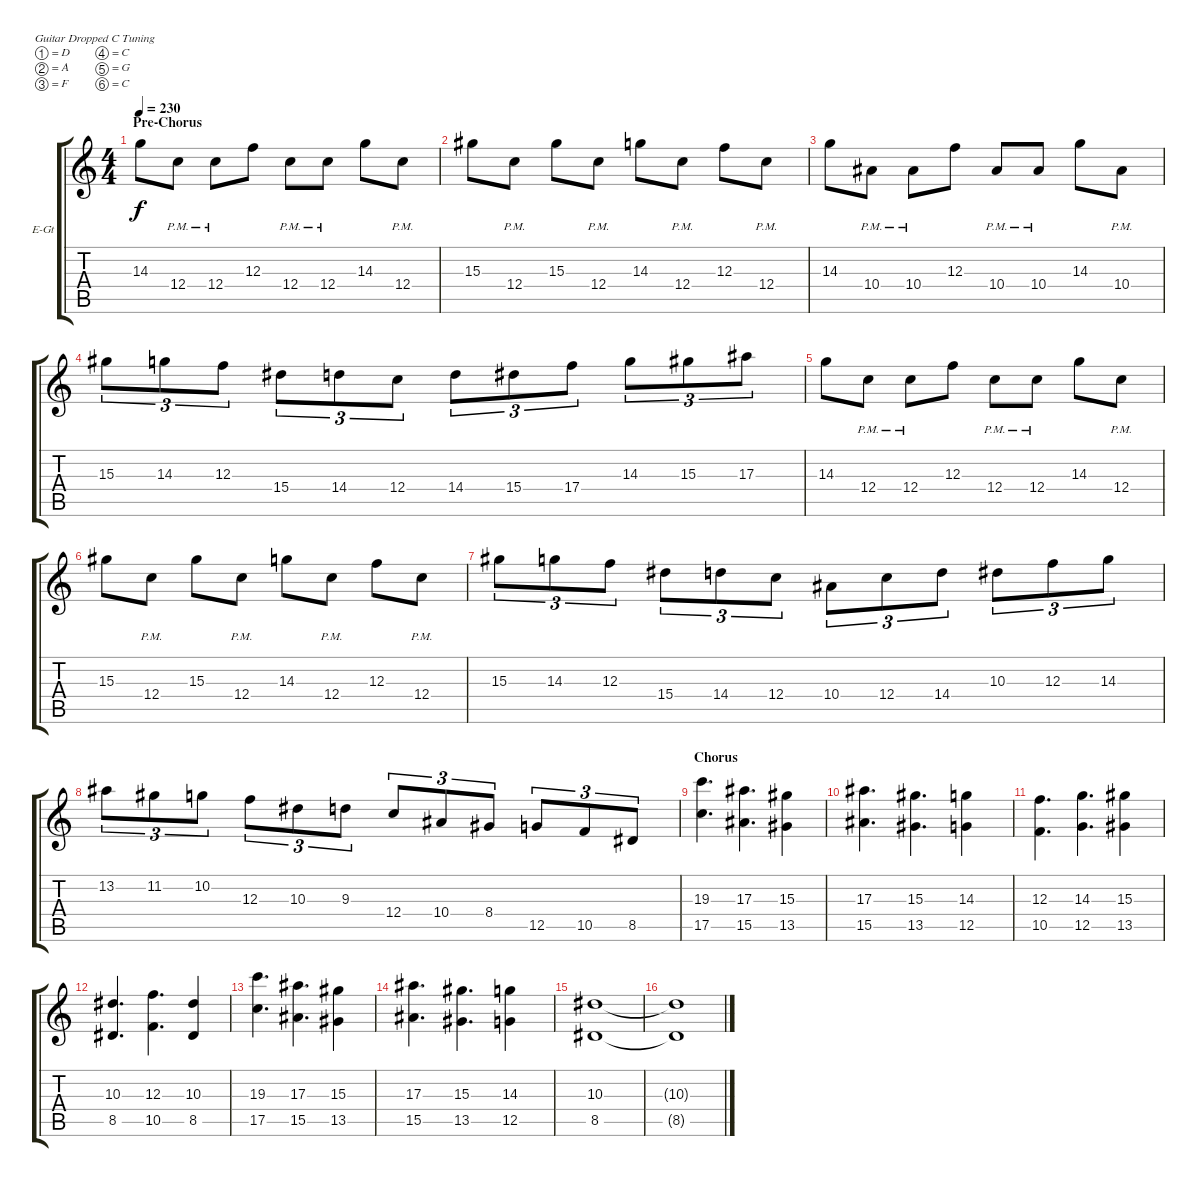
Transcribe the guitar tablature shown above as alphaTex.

\defaultSystemsLayout 4
\bracketExtendMode groupsimilarinstruments
\firstSystemTrackNameOrientation horizontal
\otherSystemsTrackNameOrientation horizontal
\track ("Electric Guitar" "E-Gt") {instrument distortionguitar}
\staff {score tabs}
\tuning (D4 A3 F3 C3 G2 C2)
\ts (4 4)
\section ("" "Pre-Chorus")
\tempo 230
\clef g2
\ks c
14.3.8{dy f} 12.4{pm}.8 12.4{pm}.8 12.3.8 12.4{pm}.8 12.4{pm}.8 14.3.8 12.4{pm}.8 |
15.3.8 12.4{pm}.8 15.3.8 12.4{pm}.8 14.3.8 12.4{pm}.8 12.3.8 12.4{pm}.8 |
14.3.8 10.4{pm}.8 10.4{pm}.8 12.3.8 10.4{pm}.8 10.4{pm}.8 14.3.8 10.4{pm}.8 |
15.3.8{tu (3 2)} 14.3.8{tu (3 2)} 12.3.8{tu (3 2)} 15.4.8{tu (3 2)} 14.4.8{tu (3 2)} 12.4.8{tu (3 2)} 14.4.8{tu (3 2)} 15.4.8{tu (3 2)} 17.4.8{tu (3 2)} 14.3.8{tu (3 2)} 15.3.8{tu (3 2)} 17.3.8{tu (3 2)} |
14.3.8 12.4{pm}.8 12.4{pm}.8 12.3.8 12.4{pm}.8 12.4{pm}.8 14.3.8 12.4{pm}.8 |
15.3.8 12.4{pm}.8 15.3.8 12.4{pm}.8 14.3.8 12.4{pm}.8 12.3.8 12.4{pm}.8 |
15.3.8{tu (3 2)} 14.3.8{tu (3 2)} 12.3.8{tu (3 2)} 15.4.8{tu (3 2)} 14.4.8{tu (3 2)} 12.4.8{tu (3 2)} 10.4.8{tu (3 2)} 12.4.8{tu (3 2)} 14.4.8{tu (3 2)} 10.3.8{tu (3 2)} 12.3.8{tu (3 2)} 14.3.8{tu (3 2)} |
13.2.8{tu (3 2)} 11.2.8{tu (3 2)} 10.2.8{tu (3 2)} 12.3.8{tu (3 2)} 10.3.8{tu (3 2)} 9.3.8{tu (3 2)} 12.4.8{tu (3 2)} 10.4.8{tu (3 2)} 8.4.8{tu (3 2)} 12.5.8{tu (3 2)} 10.5.8{tu (3 2)} 8.5.8{tu (3 2)} |
\section ("" "Chorus")
(17.5 19.3).4{d} (15.5 17.3).4{d} (13.5 15.3).4 |
(15.5 17.3).4{d} (13.5 15.3).4{d} (12.5 14.3).4 |
(10.5 12.3).4{d} (12.5 14.3).4{d} (13.5 15.3).4 |
(8.5 10.3).4{d} (10.5 12.3).4{d} (8.5 10.3).4 |
(17.5 19.3).4{d} (15.5 17.3).4{d} (13.5 15.3).4 |
(15.5 17.3).4{d} (13.5 15.3).4{d} (12.5 14.3).4 |
(8.5 10.3).1 |
(10.3{t} 8.5{t}).1
